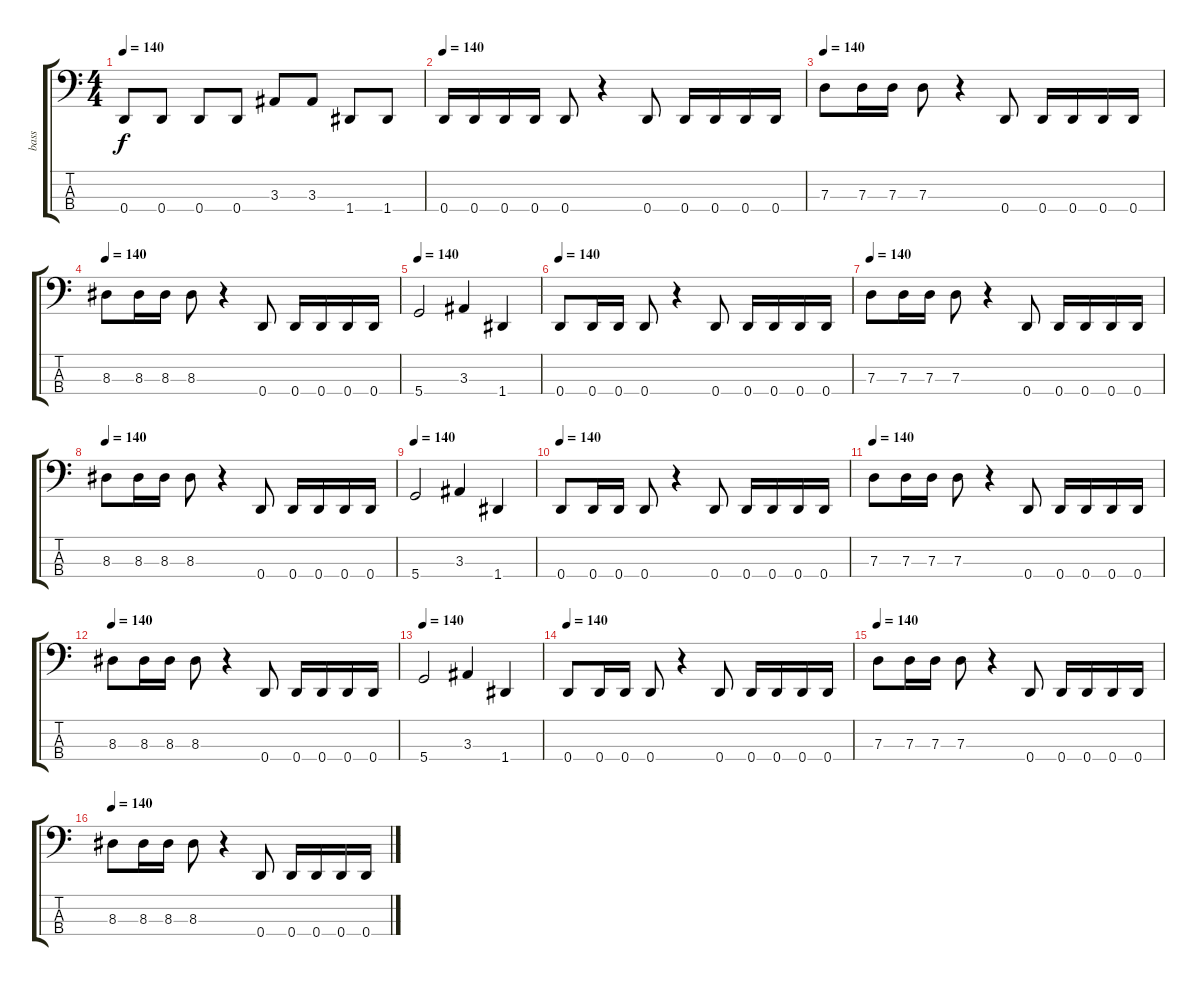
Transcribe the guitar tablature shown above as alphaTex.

\track ("bass" "bass") {instrument electricbasspick}
\staff {score tabs}
\tuning (F2 C2 G1 D1) {hide}
\ts (4 4)
\tempo 140
\clef f4
\ks c
0.4.8{dy f} 0.4.8 0.4.8 0.4.8 3.3.8 3.3.8 1.4.8 1.4.8 |
\tempo 140
0.4.16 0.4.16 0.4.16 0.4.16 0.4.8 r.4 0.4.8 0.4.16 0.4.16 0.4.16 0.4.16 |
\tempo 140
7.3.8 7.3.16 7.3.16 7.3.8 r.4 0.4.8 0.4.16 0.4.16 0.4.16 0.4.16 |
\tempo 140
8.3.8 8.3.16 8.3.16 8.3.8 r.4 0.4.8 0.4.16 0.4.16 0.4.16 0.4.16 |
\tempo 140
5.4.2 3.3.4 1.4.4 |
\tempo 140
0.4.8 0.4.16 0.4.16 0.4.8 r.4 0.4.8 0.4.16 0.4.16 0.4.16 0.4.16 |
\tempo 140
7.3.8 7.3.16 7.3.16 7.3.8 r.4 0.4.8 0.4.16 0.4.16 0.4.16 0.4.16 |
\tempo 140
8.3.8 8.3.16 8.3.16 8.3.8 r.4 0.4.8 0.4.16 0.4.16 0.4.16 0.4.16 |
\tempo 140
5.4.2 3.3.4 1.4.4 |
\tempo 140
0.4.8 0.4.16 0.4.16 0.4.8 r.4 0.4.8 0.4.16 0.4.16 0.4.16 0.4.16 |
\tempo 140
7.3.8 7.3.16 7.3.16 7.3.8 r.4 0.4.8 0.4.16 0.4.16 0.4.16 0.4.16 |
\tempo 140
8.3.8 8.3.16 8.3.16 8.3.8 r.4 0.4.8 0.4.16 0.4.16 0.4.16 0.4.16 |
\tempo 140
5.4.2 3.3.4 1.4.4 |
\tempo 140
0.4.8 0.4.16 0.4.16 0.4.8 r.4 0.4.8 0.4.16 0.4.16 0.4.16 0.4.16 |
\tempo 140
7.3.8 7.3.16 7.3.16 7.3.8 r.4 0.4.8 0.4.16 0.4.16 0.4.16 0.4.16 |
\tempo 140
8.3.8 8.3.16 8.3.16 8.3.8 r.4 0.4.8 0.4.16 0.4.16 0.4.16 0.4.16
